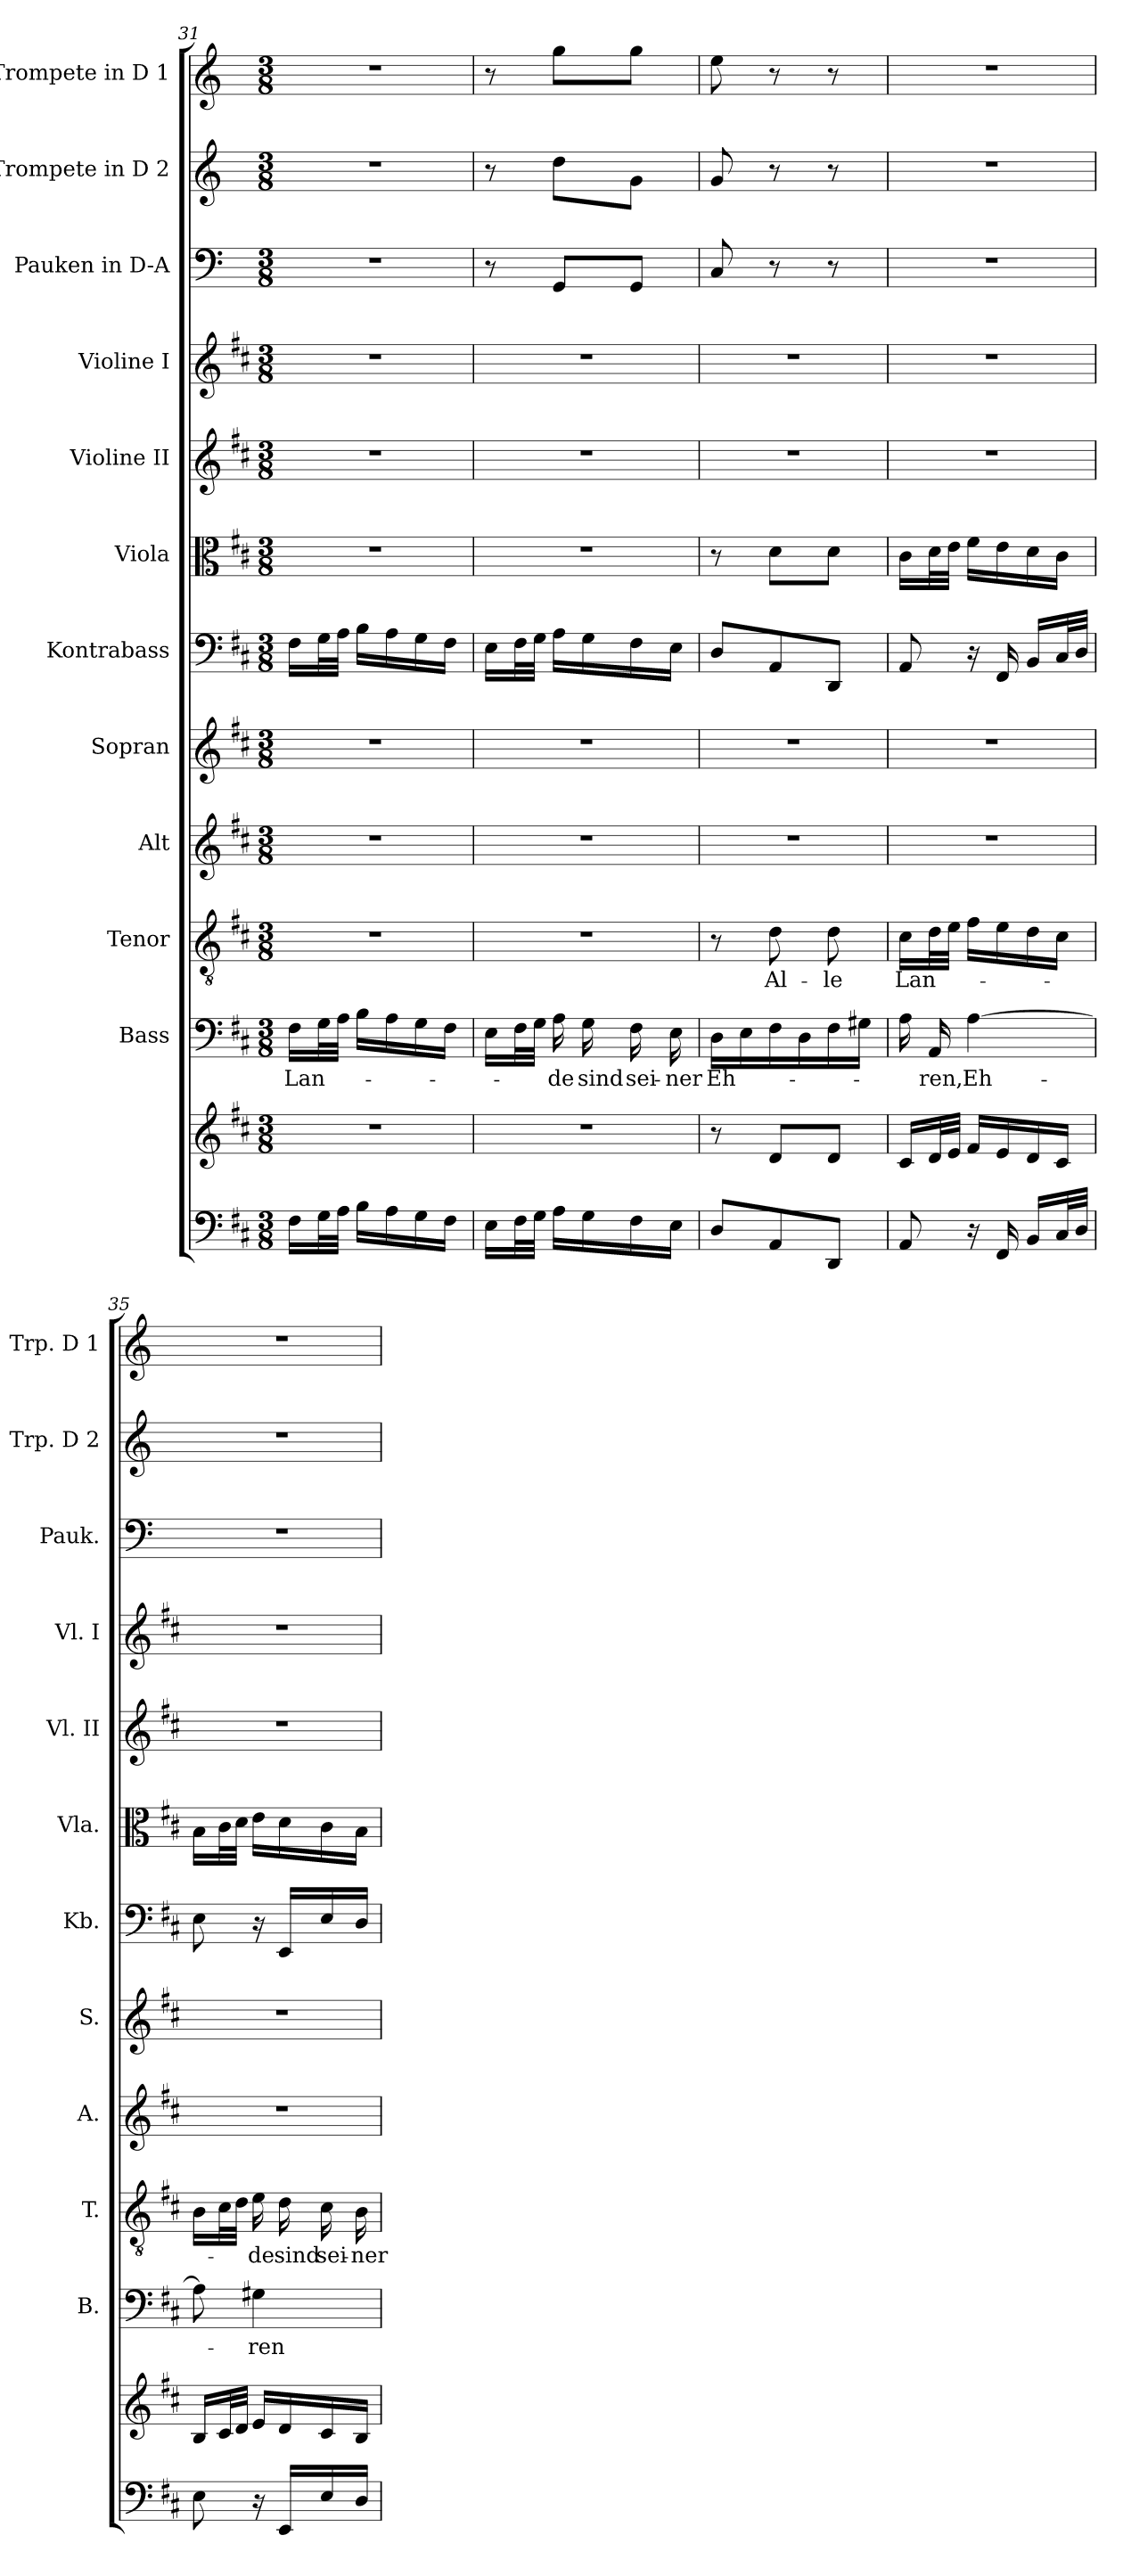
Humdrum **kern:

**kern	**kern	**kern	**text	**kern	**text	**kern	**kern	**kern	**kern	**kern	**kern	**kern	**kern	**kern
*part12	*part12	*part11	*part11	*part10	*part10	*part9	*part8	*part7	*part6	*part5	*part4	*part3	*part2	*part1
*staff13	*staff12	*staff11	*staff11	*staff10	*staff10	*staff9	*staff8	*staff7	*staff6	*staff5	*staff4	*staff3	*staff2	*staff1
*	*	*I"Bass	*	*I"Tenor	*	*I"Alt	*I"Sopran	*I"Kontrabass	*I"Viola	*I"Violine II	*I"Violine I	*I"Pauken in D-A	*I"Trompete in D 2	*I"Trompete in D 1
*	*	*I'B.	*	*I'T.	*	*I'A.	*I'S.	*I'Kb.	*I'Vla.	*I'Vl. II	*I'Vl. I	*I'Pauk.	*I'Trp. D 2	*I'Trp. D 1
*clefF4	*clefG2	*clefF4	*	*clefGv2	*	*clefG2	*clefG2	*clefF4	*clefC3	*clefG2	*clefG2	*clefF4	*clefG2	*clefG2
*	*	*	*	*	*	*	*	*ITrd7c12	*	*	*	*ITrd-1c-2	*ITrd-1c-2	*ITrd-1c-2
*k[f#c#]	*k[f#c#]	*k[f#c#]	*	*k[f#c#]	*	*k[f#c#]	*k[f#c#]	*k[f#c#]	*k[f#c#]	*k[f#c#]	*k[f#c#]	*k[f#c#]	*k[f#c#]	*k[f#c#]
*D:	*D:	*D:	*	*D:	*	*D:	*D:	*D:	*D:	*D:	*D:	*D:	*D:	*D:
*M3/8	*M3/8	*M3/8	*	*M3/8	*	*M3/8	*M3/8	*M3/8	*M3/8	*M3/8	*M3/8	*M3/8	*M3/8	*M3/8
=31	=31	=31	=31	=31	=31	=31	=31	=31	=31	=31	=31	=31	=31	=31
!	!	!	!LO:LY:b	!	!	!	!	!	!	!	!	!	!	!
16F#\LL	4.r	16F#\LL	Lan-	4.r	.	4.r	4.r	16FF#\LL	4.r	4.r	4.r	4.r	4.r	4.r
32G\L	.	32G\L	.	.	.	.	.	32GG\L	.	.	.	.	.	.
32A\JJJ	.	32A\JJJ	.	.	.	.	.	32AA\JJJ	.	.	.	.	.	.
16B\LL	.	16B\LL	.	.	.	.	.	16BB\LL	.	.	.	.	.	.
16A\	.	16A\	.	.	.	.	.	16AA\	.	.	.	.	.	.
16G\	.	16G\	.	.	.	.	.	16GG\	.	.	.	.	.	.
16F#\JJ	.	16F#\JJ	.	.	.	.	.	16FF#\JJ	.	.	.	.	.	.
!!LO:PB:g=z
=32	=32	=32	=32	=32	=32	=32	=32	=32	=32	=32	=32	=32	=32	=32
16E\LL	4.r	16E\LL	.	4.r	.	4.r	4.r	16EE\LL	4.r	4.r	4.r	8r	8r	8r
32F#\L	.	32F#\L	.	.	.	.	.	32FF#\L	.	.	.	.	.	.
32G\JJJ	.	32G\JJJ	.	.	.	.	.	32GG\JJJ	.	.	.	.	.	.
!	!	!	!LO:LY:b	!	!	!	!	!	!	!	!	!	!	!
16A\LL	.	16A\	-de	.	.	.	.	16AA\LL	.	.	.	8AA/L	8ee\L	8aa\L
!	!	!	!LO:LY:b	!	!	!	!	!	!	!	!	!	!	!
16G\	.	16G\	sind	.	.	.	.	16GG\	.	.	.	.	.	.
!	!	!	!LO:LY:b	!	!	!	!	!	!	!	!	!	!	!
16F#\	.	16F#\	sei-	.	.	.	.	16FF#\	.	.	.	8AA/J	8a\J	8aa\J
!	!	!	!LO:LY:b	!	!	!	!	!	!	!	!	!	!	!
16E\JJ	.	16E\	-ner	.	.	.	.	16EE\JJ	.	.	.	.	.	.
=33	=33	=33	=33	=33	=33	=33	=33	=33	=33	=33	=33	=33	=33	=33
!	!	!	!LO:LY:b	!	!	!	!	!	!	!	!	!	!	!
8D/L	8r	16D\LL	Eh-	8r	.	4.r	4.r	8DD/L	8r	4.r	4.r	8D/	8a/	8ff#\
.	.	16E\	.	.	.	.	.	.	.	.	.	.	.	.
!	!	!	!	!	!LO:LY:b	!	!	!	!	!	!	!	!	!
8AA/	8d/L	16F#\	.	8d\	Al-	.	.	8AAA/	8d\L	.	.	8r	8r	8r
.	.	16D\	.	.	.	.	.	.	.	.	.	.	.	.
!	!	!	!	!	!LO:LY:b	!	!	!	!	!	!	!	!	!
8DD/J	8d/J	16F#\	.	8d\	-le	.	.	8DDD/J	8d\J	.	.	8r	8r	8r
.	.	16G#X\JJ	.	.	.	.	.	.	.	.	.	.	.	.
=34	=34	=34	=34	=34	=34	=34	=34	=34	=34	=34	=34	=34	=34	=34
!	!	!	!	!	!LO:LY:b	!	!	!	!	!	!	!	!	!
8AA/	16c#/LL	16A\	.	16c#\LL	Lan-	4.r	4.r	8AAA/	16c#\LL	4.r	4.r	4.r	4.r	4.r
!	!	!	!LO:LY:b	!	!	!	!	!	!	!	!	!	!	!
.	32d/L	16AA/	-ren,	32d\L	.	.	.	.	32d\L	.	.	.	.	.
.	32e/JJJ	.	.	32e\JJJ	.	.	.	.	32e\JJJ	.	.	.	.	.
!	!	!	!LO:LY:b	!	!	!	!	!	!	!	!	!	!	!
16r	16f#/LL	[4A\	Eh-	16f#\LL	.	.	.	16r	16f#\LL	.	.	.	.	.
16FF#/	16e/	.	.	16e\	.	.	.	16FFF#/	16e\	.	.	.	.	.
16BB/LL	16d/	.	.	16d\	.	.	.	16BBB/LL	16d\	.	.	.	.	.
32C#/L	16c#/JJ	.	.	16c#\JJ	.	.	.	32CC#/L	16c#\JJ	.	.	.	.	.
32D/JJJ	.	.	.	.	.	.	.	32DD/JJJ	.	.	.	.	.	.
=35	=35	=35	=35	=35	=35	=35	=35	=35	=35	=35	=35	=35	=35	=35
8E\	16B/LL	8A\]	.	16B\LL	.	4.r	4.r	8EE\	16B\LL	4.r	4.r	4.r	4.r	4.r
.	32c#/L	.	.	32c#\L	.	.	.	.	32c#\L	.	.	.	.	.
.	32d/JJJ	.	.	32d\JJJ	.	.	.	.	32d\JJJ	.	.	.	.	.
!	!	!	!LO:LY:b	!	!LO:LY:b	!	!	!	!	!	!	!	!	!
16r	16e/LL	4G#X\	-ren	16e\	-de	.	.	16r	16e\LL	.	.	.	.	.
!	!	!	!	!	!LO:LY:b	!	!	!	!	!	!	!	!	!
16EE/LL	16d/	.	.	16d\	sind	.	.	16EEE/LL	16d\	.	.	.	.	.
!	!	!	!	!	!LO:LY:b	!	!	!	!	!	!	!	!	!
16E/	16c#/	.	.	16c#\	sei-	.	.	16EE/	16c#\	.	.	.	.	.
!	!	!	!	!	!LO:LY:b	!	!	!	!	!	!	!	!	!
16D/JJ	16B/JJ	.	.	16B\	-ner	.	.	16DD/JJ	16B\JJ	.	.	.	.	.
=	=	=	=	=	=	=	=	=	=	=	=	=	=	=
*-	*-	*-	*-	*-	*-	*-	*-	*-	*-	*-	*-	*-	*-	*-
